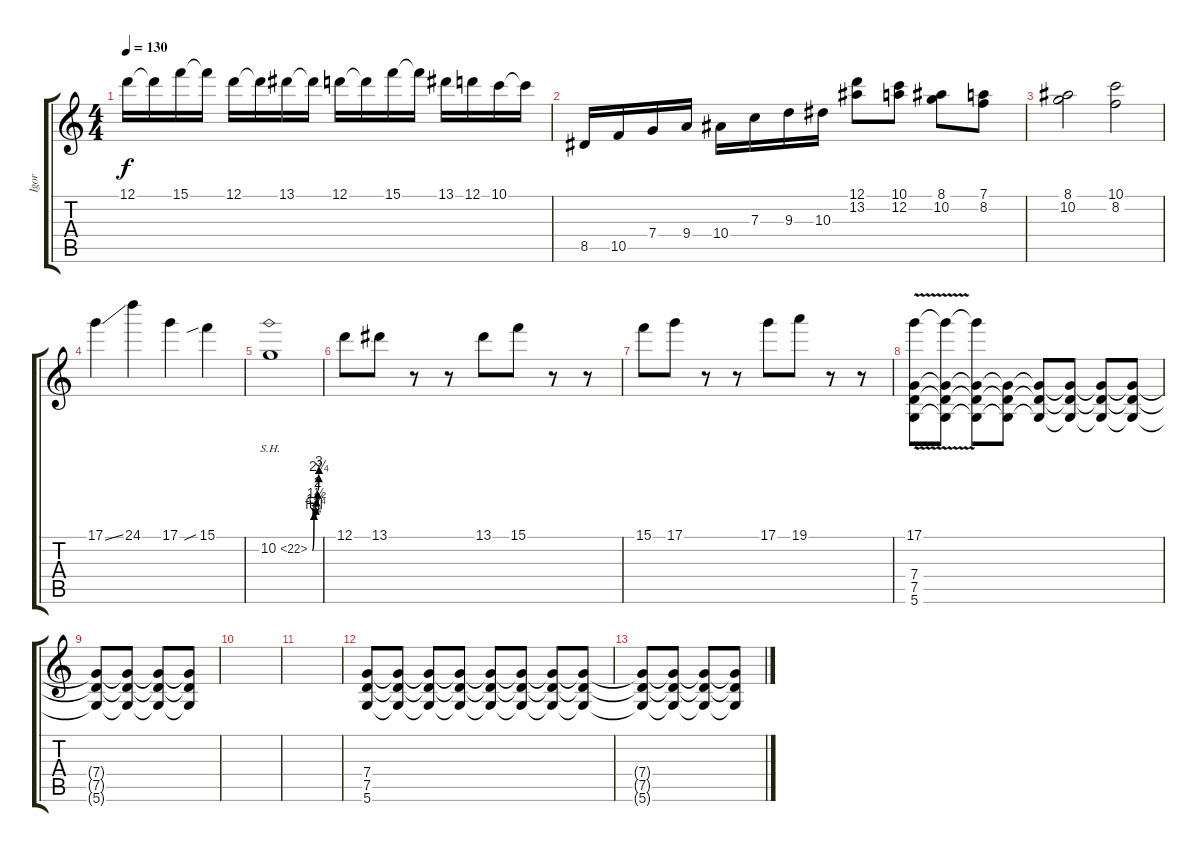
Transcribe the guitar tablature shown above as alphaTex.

\track ("Igor" "Igor") {instrument distortionguitar}
\staff {score tabs}
\tuning (D4 A3 F3 C3 G2 D2) {hide}
\ts (4 4)
\tempo 130
\clef g2
\ks c
12.1.16{dy f} 12.1{t}.16 15.1.16 15.1{t}.16 12.1.16 12.1{t}.16 13.1.16 13.1{t}.16 12.1.16 12.1{t}.16 15.1.16 15.1{t}.16 13.1.16 12.1.16 10.1.16 10.1{t}.16 |
8.5.16 10.5.16 7.4.16 9.4.16 10.4.16 7.3.16 9.3.16 10.3.16 (12.1 13.2).8 (10.1 12.2).8 (8.1 10.2).8 (7.1 8.2).8 |
(8.1 10.2).2 (10.1 8.2).2 |
17.1{ss}.4 24.1.4 17.1.4 15.1{sib}.4 |
10.2{be (custom 0 0 15 4 27 3 31 5 37 6 47 8 58 11 60 12) sh 12}.1 |
12.1.8 13.1.8 r.8 r.8 13.1.8 15.1.8 r.8 r.8 |
15.1.8 17.1.8 r.8 r.8 17.1.8 19.1.8 r.8 r.8 |
(17.1{v} 7.4 7.5 5.6).8 (17.1{t} 7.4{t} 7.5{t} 5.6{t}).8 (17.1{t} 7.4{t} 7.5{t} 5.6{t}).8 (7.4{t} 7.5{t} 5.6{t}).8 (7.4{t} 7.5{t} 5.6{t}).8 (7.4{t} 7.5{t} 5.6{t}).8 (7.4{t} 7.5{t} 5.6{t}).8 (7.4{t} 7.5{t} 5.6{t}).8 |
(7.4{t} 7.5{t} 5.6{t}).8 (7.4{t} 7.5{t} 5.6{t}).8 (7.4{t} 7.5{t} 5.6{t}).8 (7.4{t} 7.5{t} 5.6{t}).8 |
|
|
(7.4 7.5 5.6).8 (7.4{t} 7.5{t} 5.6{t}).8 (7.4{t} 7.5{t} 5.6{t}).8 (7.4{t} 7.5{t} 5.6{t}).8 (7.4{t} 7.5{t} 5.6{t}).8 (7.4{t} 7.5{t} 5.6{t}).8 (7.4{t} 7.5{t} 5.6{t}).8 (7.4{t} 7.5{t} 5.6{t}).8 |
(7.4{t} 7.5{t} 5.6{t}).8 (7.4{t} 7.5{t} 5.6{t}).8 (7.4{t} 7.5{t} 5.6{t}).8 (7.4{t} 7.5{t} 5.6{t}).8
